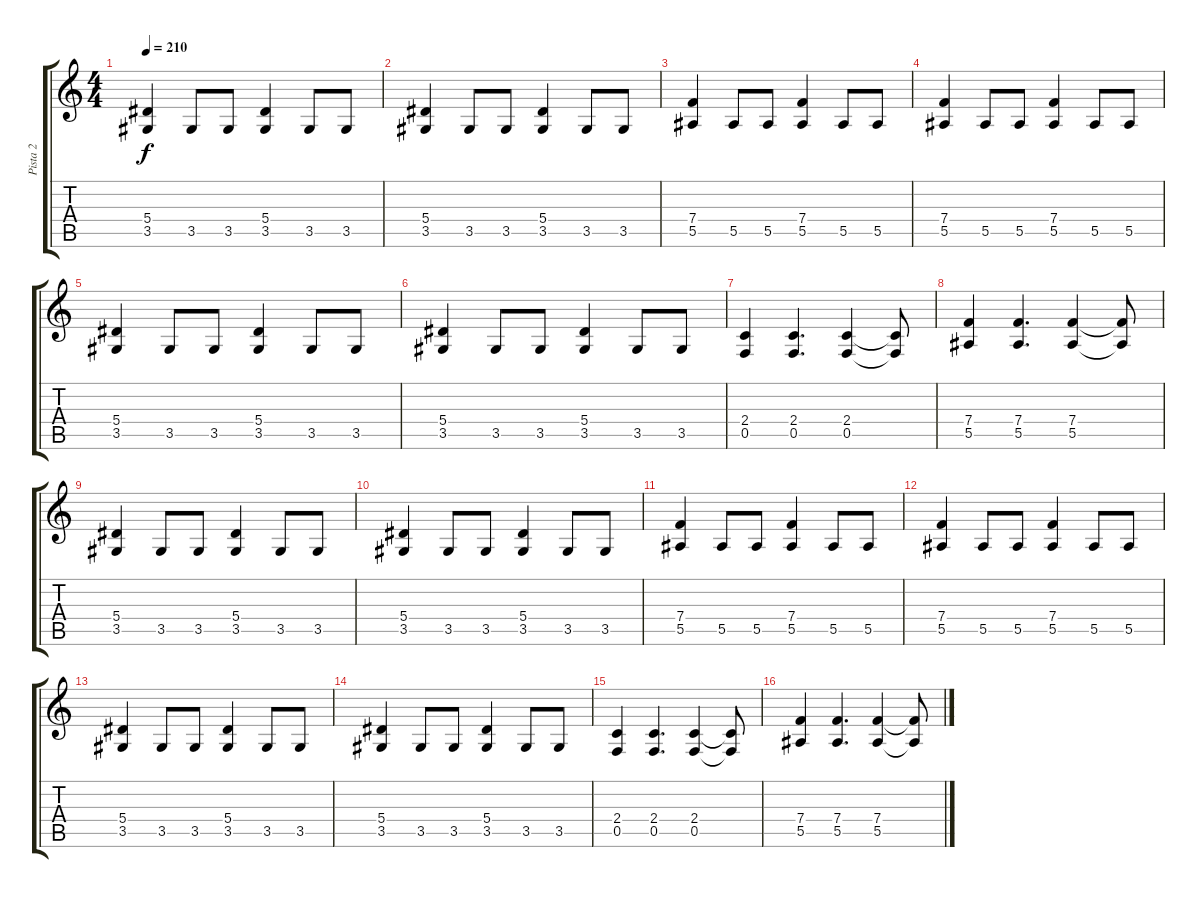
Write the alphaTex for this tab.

\track ("Pista 2" "Pista 2") {instrument distortionguitar}
\staff {score tabs}
\tuning (C4 G3 Eb3 Bb2 F2 C2) {hide}
\ts (4 4)
\tempo 210
\clef g2
\ks c
(5.4 3.5).4{dy f} 3.5.8 3.5.8 (5.4 3.5).4 3.5.8 3.5.8 |
(5.4 3.5).4 3.5.8 3.5.8 (5.4 3.5).4 3.5.8 3.5.8 |
(7.4 5.5).4 5.5.8 5.5.8 (7.4 5.5).4 5.5.8 5.5.8 |
(7.4 5.5).4 5.5.8 5.5.8 (7.4 5.5).4 5.5.8 5.5.8 |
(5.4 3.5).4 3.5.8 3.5.8 (5.4 3.5).4 3.5.8 3.5.8 |
(5.4 3.5).4 3.5.8 3.5.8 (5.4 3.5).4 3.5.8 3.5.8 |
(2.4 0.5).4 (2.4 0.5).4{d} (2.4 0.5).4 (2.4{t} 0.5{t}).8 |
(7.4 5.5).4 (7.4 5.5).4{d} (7.4 5.5).4 (7.4{t} 5.5{t}).8 |
(5.4 3.5).4 3.5.8 3.5.8 (5.4 3.5).4 3.5.8 3.5.8 |
(5.4 3.5).4 3.5.8 3.5.8 (5.4 3.5).4 3.5.8 3.5.8 |
(7.4 5.5).4 5.5.8 5.5.8 (7.4 5.5).4 5.5.8 5.5.8 |
(7.4 5.5).4 5.5.8 5.5.8 (7.4 5.5).4 5.5.8 5.5.8 |
(5.4 3.5).4 3.5.8 3.5.8 (5.4 3.5).4 3.5.8 3.5.8 |
(5.4 3.5).4 3.5.8 3.5.8 (5.4 3.5).4 3.5.8 3.5.8 |
(2.4 0.5).4 (2.4 0.5).4{d} (2.4 0.5).4 (2.4{t} 0.5{t}).8 |
(7.4 5.5).4 (7.4 5.5).4{d} (7.4 5.5).4 (7.4{t} 5.5{t}).8
